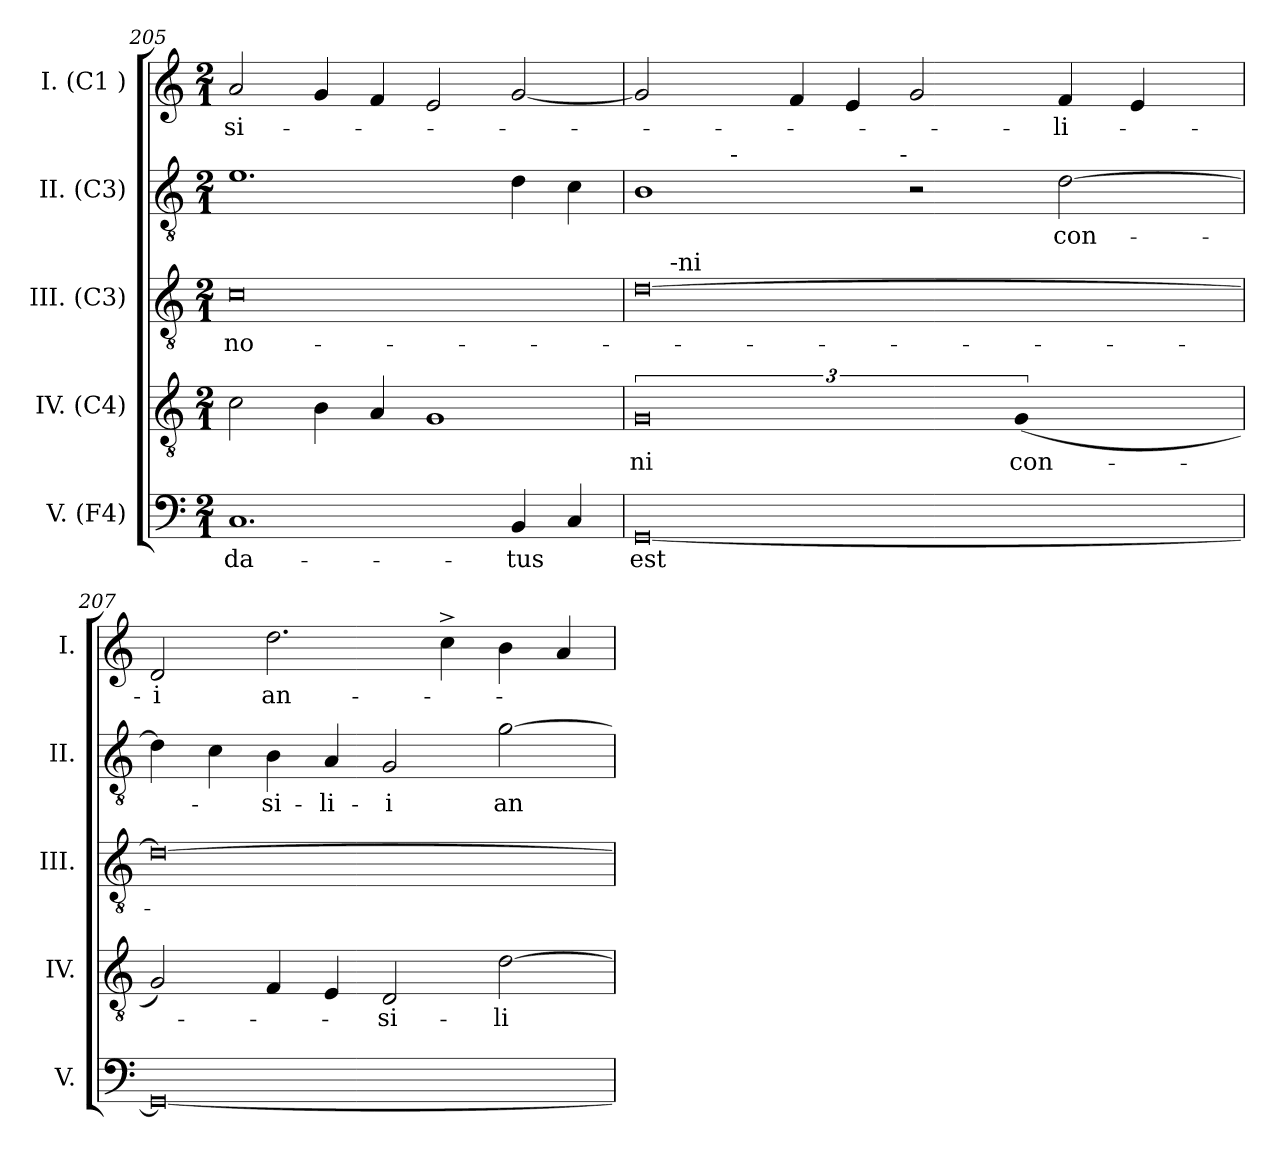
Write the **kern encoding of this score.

**kern	**text	**kern	**text	**kern	**text	**kern	**text	**kern	**text
*part5	*part5	*part4	*part4	*part3	*part3	*part2	*part2	*part1	*part1
*staff5	*staff5	*staff4	*staff4	*staff3	*staff3	*staff2	*staff2	*staff1	*staff1
*I"V. (F4)	*	*I"IV. (C4)	*	*I"III. (C3)	*	*I"II. (C3)	*	*I"I. (C1 )	*
*I'V.	*	*I'IV.	*	*I'III.	*	*I'II.	*	*I'I.	*
*clefF4	*	*clefGv2	*	*clefGv2	*	*clefGv2	*	*clefG2	*
*k[]	*	*k[]	*	*	*	*k[]	*	*k[]	*
*C:	*	*C:	*	*	*	*C:	*	*C:	*
*M2/1	*	*M2/1	*	*M2/1	*	*M2/1	*	*M2/1	*
=205	=205	=205	=205	=205	=205	=205	=205	=205	=205
!	!LO:LY:b:cj	!	!	!	!LO:LY:b:cj	!	!	!	!LO:LY:b:cj
1.C	da-	2c\	.	0c	no-	1.e	.	2a/	-si-
.	.	4B\	.	.	.	.	.	4g/	.
.	.	4A/	.	.	.	.	.	4f/	.
.	.	1G	.	.	.	.	.	2e/	.
!	!LO:LY:b	!	!	!	!	!	!	!	!
4BB/	-tus	.	.	.	.	4d\	.	[>2g/	.
4C/	.	.	.	.	.	4c\	.	.	.
!!LO:LB:g=z
=206	=206	=206	=206	=206	=206	=206	=206	=206	=206
!	!LO:LY:b:cj	!LO:N:vis=1	!LO:LY:b:rj	!	!	!	!	!	!
*	*	*^	*	*^	*	*^	*	*	*
*	*	*	*	*	*	*	*	*	*^	*	*	*
[<0GG	est	3%4G	4ryy	-ni	[>0d	16ryy	.	1B	4ryy	2ryy	.	2g/]	.
.	.	.	.	.	.	64ryy	.	.	.	.	.	.	.
!	!	!	!	!	!	!LO:TX:a:t=-ni	!	!	!	!	!	!	!
.	.	.	.	.	.	1ryy	.	.	.	.	.	.	.
.	.	.	32.ryy	.	.	.	.	.	32ryy	.	.	.	.
!	!	!	!	!	!	!	!	!	!LO:TX:a:t=-	!	!	!	!
.	.	.	.	.	.	.	.	.	1ryy	.	.	.	.
.	.	.	1ryy	.	.	.	.	.	.	.	.	.	.
.	.	.	.	.	.	.	.	.	.	4ryy	.	4f/	.
.	.	.	.	.	.	.	.	.	.	8...ryy	.	4e/	.
!	!	!	!	!	!	!	!	!	!	!LO:TX:a:t=-	!	!	!
.	.	.	.	.	.	.	.	.	.	1ryy	.	.	.
.	.	.	.	.	.	.	.	2r	.	.	.	2g/	.
.	.	.	.	.	.	2ryy	.	.	.	.	.	.	.
.	.	.	.	.	.	.	.	.	2ryy	.	.	.	.
.	.	.	2ryy	.	.	.	.	.	.	.	.	.	.
!	!	!LO:N:vis=2	!	!LO:LY:b	!	!	!	!	!	!	!	!	!
.	.	(<3%2G/	.	con-	.	.	.	.	.	.	.	.	.
!	!	!	!	!	!	!	!	!	!	!	!LO:LY:b	!	!LO:LY:b:cj
.	.	.	.	.	.	.	.	[>2d\	.	.	-con-	4f/	-li-
.	.	.	.	.	.	4ryy	.	.	.	.	.	.	.
.	.	.	.	.	.	.	.	.	.	.	.	4e/	.
.	.	.	.	.	.	.	.	.	8..ryy	.	.	.	.
.	.	.	8ryy	.	.	.	.	.	.	.	.	.	.
.	.	.	.	.	.	8ryy	.	.	.	.	.	.	.
.	.	.	16ryy	.	.	.	.	.	.	.	.	.	.
.	.	.	.	.	.	32.ryy	.	.	.	.	.	.	.
.	.	.	64ryy	.	.	.	.	.	.	64ryy	.	.	.
=207	=207	=207	=207	=207	=207	=207	=207	=207	=207	=207	=207	=207	=207
!	!	!	!	!	!	!	!	!	!	!	!	!	!LO:LY:b:cj
*	*	*v	*v	*	*	*	*	*v	*v	*v	*	*	*
*	*	*	*	*v	*v	*	*	*	*	*
0GG_<	.	2G/)	.	0d_>	.	4d\]	.	2d/	-i
.	.	.	.	.	.	4c\	.	.	.
!	!	!	!	!	!	!	!LO:LY:b:cj	!	!LO:LY:b:cj
.	.	4F/	.	.	.	4B\	-si-	2.dd\	an-
!	!	!	!	!	!	!	!LO:LY:b:cj	!	!
.	.	4E/	.	.	.	4A/	-li-	.	.
!	!	!	!LO:LY:b:cj	!	!	!	!LO:LY:b:cj	!	!
.	.	2D/	-si-	.	.	2G/	-i	.	.
.	.	.	.	.	.	.	.	4cc^<\	.
!	!	!	!LO:LY:b:cj	!	!	!	!LO:LY:b:cj	!	!
.	.	[>2d\	-li-	.	.	[>2g\	an-	4b\	.
.	.	.	.	.	.	.	.	4a/	.
=	=	=	=	=	=	=	=	=	=
*-	*-	*-	*-	*-	*-	*-	*-	*-	*-
